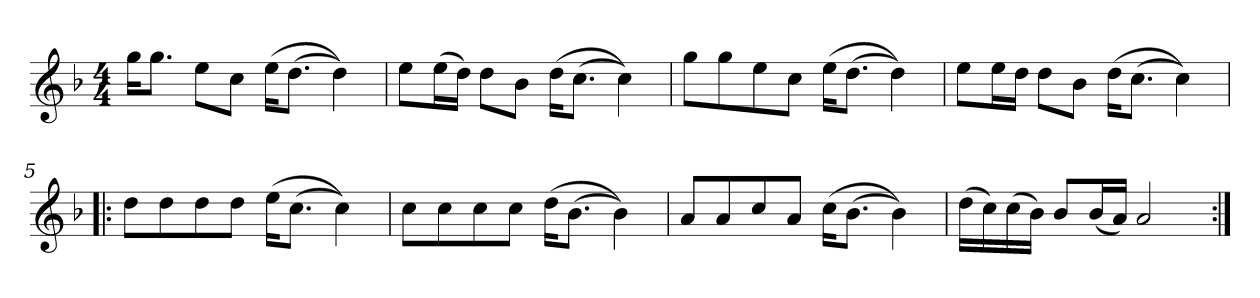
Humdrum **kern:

**kern
*part1
*staff1
*clefG2
*k[b-]
*F:
*M4/4
*MM102
=1
16gg<\KL
8.gg\J
8ee\L
8cc\J
(16ee\KL
(8.dd\J
4dd\))
=2
8ee\L
(16ee\L
16dd\JJ)
8dd\L
8b-\J
(16dd\KL
(8.cc\J
4cc\))
=3
8gg\L
8gg\
8ee\
8cc\J
(16ee\KL
(8.dd\J
4dd\))
!!LO:LB:g=z
=4
8ee<\L
16ee\L
16dd\JJ
8dd\L
8b-\J
(16dd\KL
(8.cc\J
4cc\))
=5!|:
8dd\L
8dd\
8dd\
8dd\J
(16ee\KL
(8.cc\J
4cc\))
=6
8cc\L
8cc\
8cc\
8cc\J
(16dd\KL
(8.b-\J
4b-\))
!!LO:LB:g=z
=7
8a>/L
8a/
8cc/
8a/J
(16cc\KL
(8.b-\J
4b-\))
=8
(16dd\LL
16cc\)
(16cc\
16b-\JJ)
8b-/L
(16b-/L
16a/JJ)
2a/
=:|!
*-
